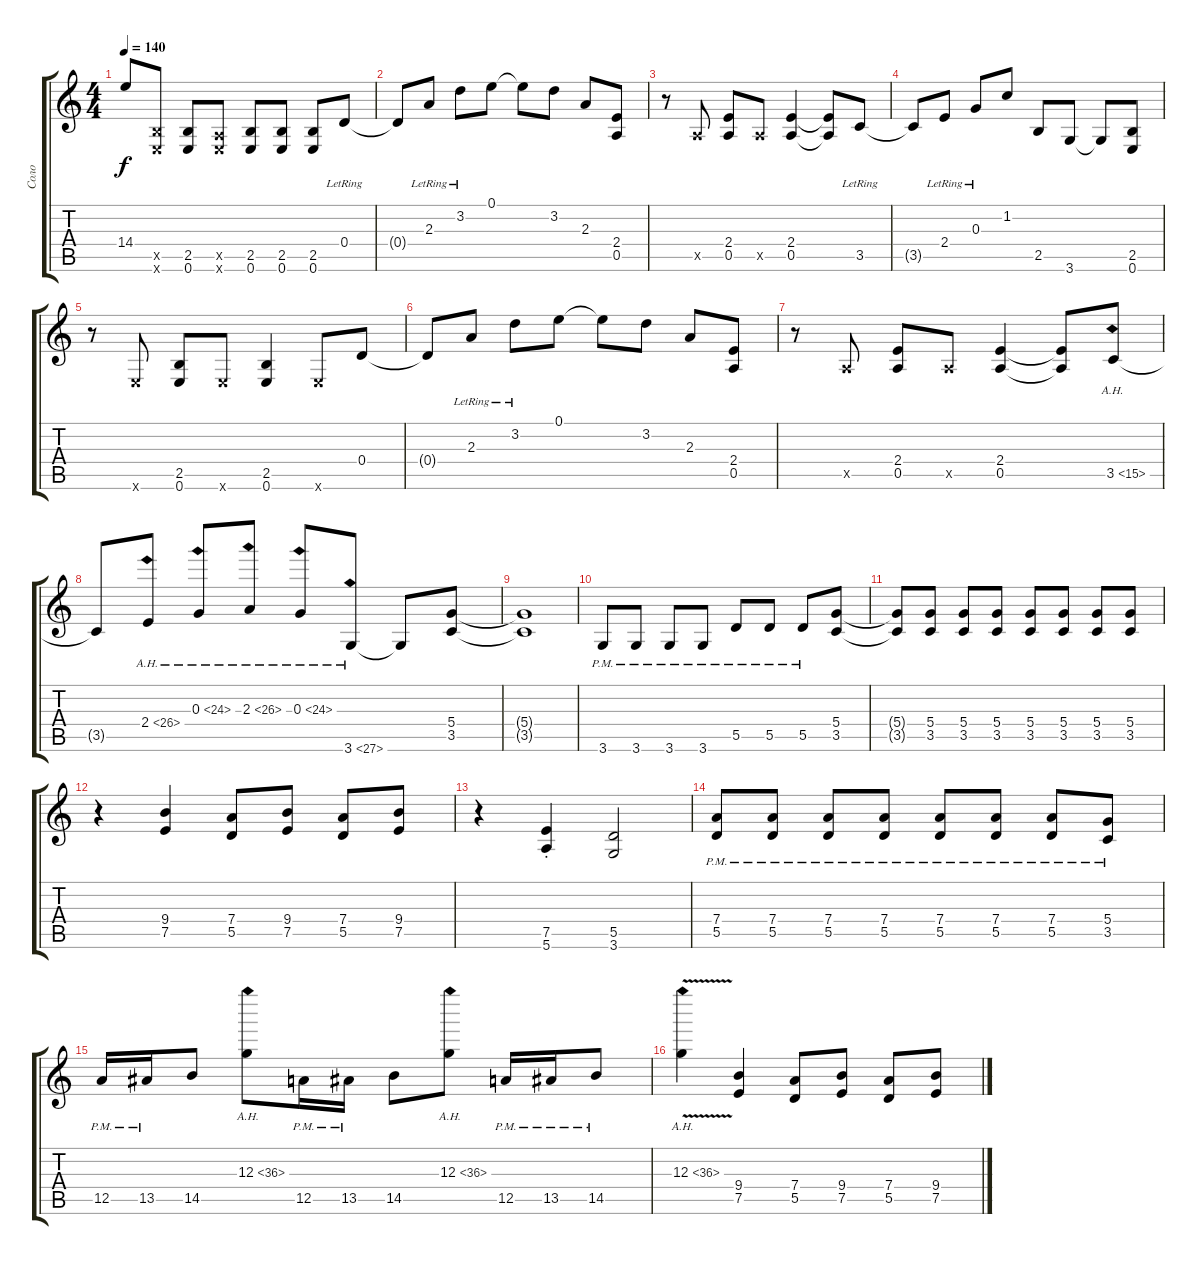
\track ("Соло" "Соло") {instrument distortionguitar}
\staff {score tabs}
\tuning (E4 B3 G3 D3 A2 E2) {hide}
\ts (4 4)
\tempo 140
\clef g2
\ks c
14.4{t}.8{dy f} (2.5{x} 0.6{x}).8 (2.5 0.6).8 (0.5{x} 0.6{x}).8 (2.5 0.6).8 (2.5 0.6).8 (2.5 0.6).8 0.4{lr}.8 |
0.4{t}.8 2.3{lr}.8{instrument overdrivenguitar} 3.2{lr}.8 0.1.8 0.1{t}.8 3.2.8 2.3.8 (2.4 0.5).8{instrument distortionguitar} |
r.8 0.5{x}.8 (2.4 0.5).8 0.5{x}.8 (2.4 0.5).4 (2.4{t} 0.5{t}).8 3.5{lr}.8{instrument overdrivenguitar} |
3.5{t}.8 2.4{lr}.8 0.3{lr}.8 1.2.8 2.5.8 3.6.8 3.6{t}.8 (2.5 0.6).8{instrument distortionguitar} |
r.8 0.6{x}.8 (2.5 0.6).8 0.6{x}.8 (2.5 0.6).4 0.6{x}.8 0.4.8 |
0.4{t}.8 2.3{lr}.8{instrument overdrivenguitar} 3.2{lr}.8 0.1.8 0.1{t}.8 3.2.8 2.3.8 (2.4 0.5).8{instrument distortionguitar} |
r.8 0.5{x}.8 (2.4 0.5).8 0.5{x}.8 (2.4 0.5).4 (2.4{t} 0.5{t}).8 3.5{ah 12}.8 |
3.5{t}.8 2.4{ah 24}.8 0.3{ah 24}.8 2.3{ah 24}.8 0.3{ah 24}.8 3.6{ah 24}.8 3.6{t}.8 (5.4 3.5).8 |
(5.4{t} 3.5{t}).1 |
3.6{pm}.8 3.6{pm}.8 3.6{pm}.8 3.6{pm}.8 5.5{pm}.8 5.5{pm}.8 5.5{pm}.8 (5.4 3.5).8 |
(5.4{t} 3.5{t}).8 (5.4 3.5).8 (5.4 3.5).8 (5.4 3.5).8 (5.4 3.5).8 (5.4 3.5).8 (5.4 3.5).8 (5.4 3.5).8 |
r.4 (9.4 7.5).4 (7.4 5.5).8 (9.4 7.5).8 (7.4 5.5).8 (9.4 7.5).8 |
r.4 (7.5{st} 5.6{st}).4 (5.5 3.6).2 |
(7.4{pm} 5.5{pm}).8 (7.4{pm} 5.5{pm}).8 (7.4{pm} 5.5{pm}).8 (7.4{pm} 5.5{pm}).8 (7.4{pm} 5.5{pm}).8 (7.4{pm} 5.5{pm}).8 (7.4{pm} 5.5{pm}).8 (5.4{pm} 3.5{pm}).8 |
12.5{pm}.16 13.5{pm}.16 14.5.8 12.3{ah 24}.8 12.5{pm}.16 13.5{pm}.16 14.5.8 12.3{ah 24}.8 12.5{pm}.16 13.5{pm}.16 14.5{pm}.8 |
12.3{ah 24 v}.4 (9.4 7.5).4 (7.4 5.5).8 (9.4 7.5).8 (7.4 5.5).8 (9.4 7.5).8
